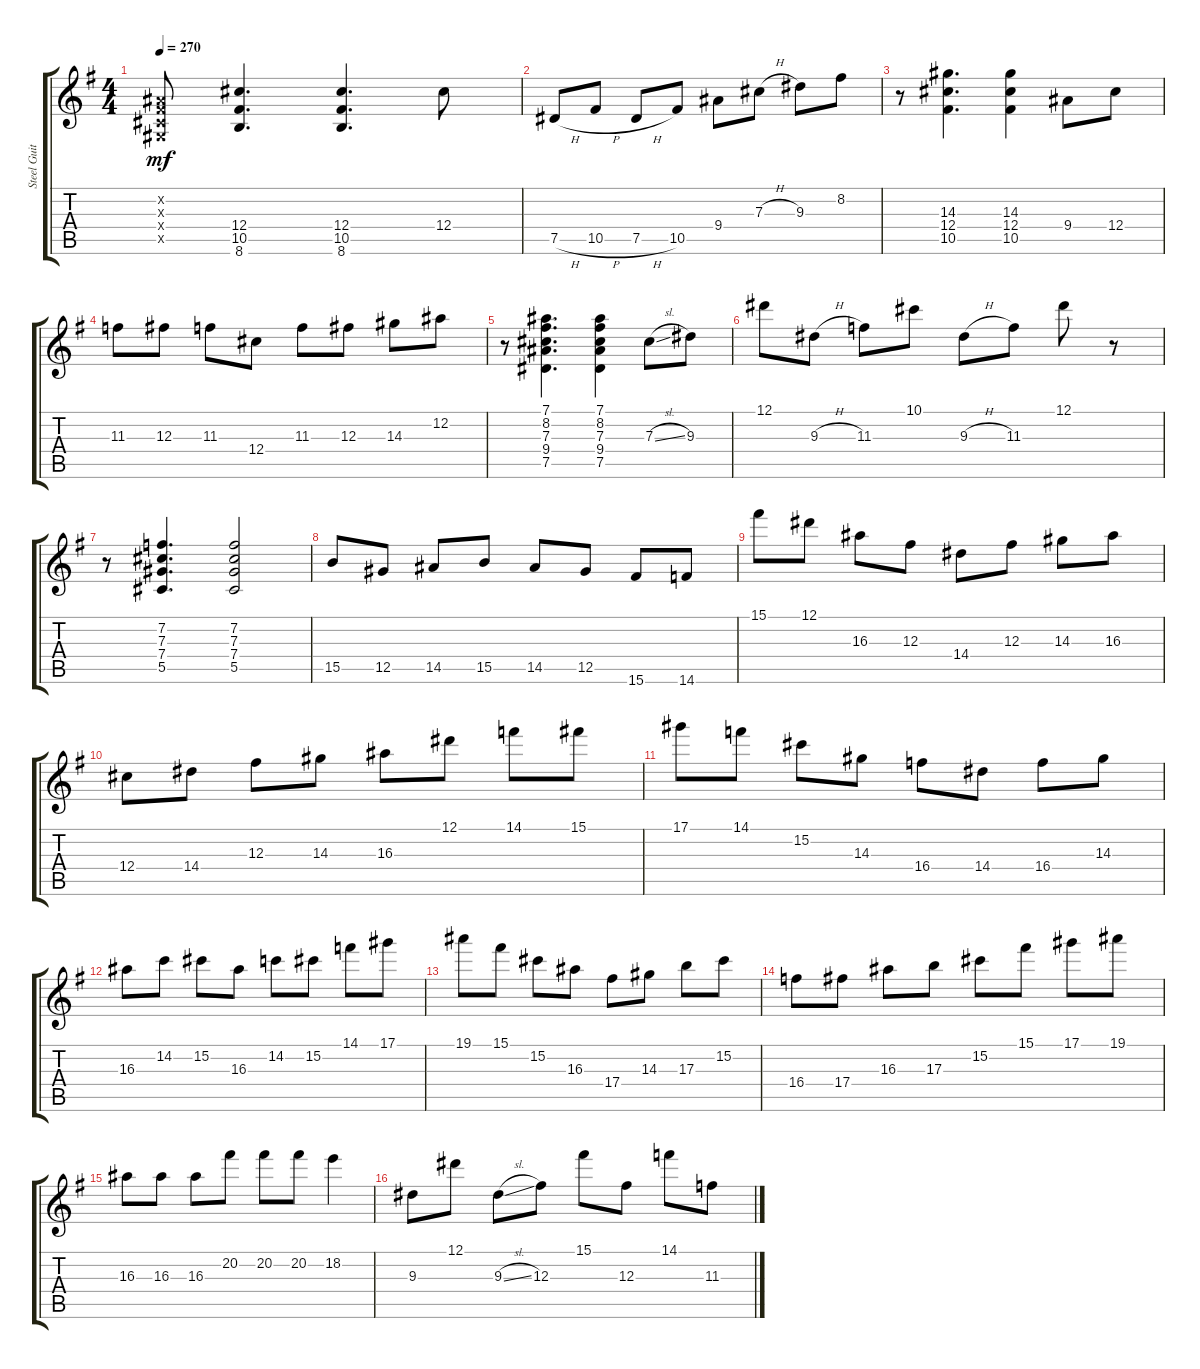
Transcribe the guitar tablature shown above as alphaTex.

\track ("Steel Guitar" "Steel Guit") {instrument acousticguitarsteel}
\staff {score tabs}
\tuning (Eb4 Bb3 Gb3 Db3 Ab2 Eb2) {hide}
\ts (4 4)
\tempo 270
\clef g2
\ks eminor
(0.2{x} 0.3{x} 0.4{x} 0.5{x}).8{dy mf} (12.4 10.5 8.6).4{d} (12.4 10.5 8.6).4{d} 12.4.8 |
7.5{h}.8 10.5{h}.8 7.5{h}.8 10.5.8 9.4.8 7.3{h}.8 9.3.8 8.2.8 |
r.8 (14.3 12.4 10.5).4{d} (14.3 12.4 10.5).4 9.4.8 12.4.8 |
11.3.8 12.3.8 11.3.8 12.4.8 11.3.8 12.3.8 14.3.8 12.2.8 |
r.8 (7.1 8.2 7.3 9.4 7.5).4{d} (7.1 8.2 7.3 9.4 7.5).4 7.3{sl}.8 9.3.8 |
12.1.8 9.3{h}.8 11.3.8 10.1.8 9.3{h}.8 11.3.8 12.1.8 r.8 |
r.8 (7.2 7.3 7.4 5.5).4{d} (7.2 7.3 7.4 5.5).2 |
15.5.8 12.5.8 14.5.8 15.5.8 14.5.8 12.5.8 15.6.8 14.6.8 |
15.1.8 12.1.8 16.3.8 12.3.8 14.4.8 12.3.8 14.3.8 16.3.8 |
12.4.8 14.4.8 12.3.8 14.3.8 16.3.8 12.1.8 14.1.8 15.1.8 |
17.1.8 14.1.8 15.2.8 14.3.8 16.4.8 14.4.8 16.4.8 14.3.8 |
16.3.8 14.2.8 15.2.8 16.3.8 14.2.8 15.2.8 14.1.8 17.1.8 |
19.1.8 15.1.8 15.2.8 16.3.8 17.4.8 14.3.8 17.3.8 15.2.8 |
16.4.8 17.4.8 16.3.8 17.3.8 15.2.8 15.1.8 17.1.8 19.1.8 |
16.3.8 16.3.8 16.3.8 20.2.8 20.2.8 20.2.8 18.2.4 |
9.3.8 12.1.8 9.3{sl}.8 12.3.8 15.1.8 12.3.8 14.1.8 11.3.8
